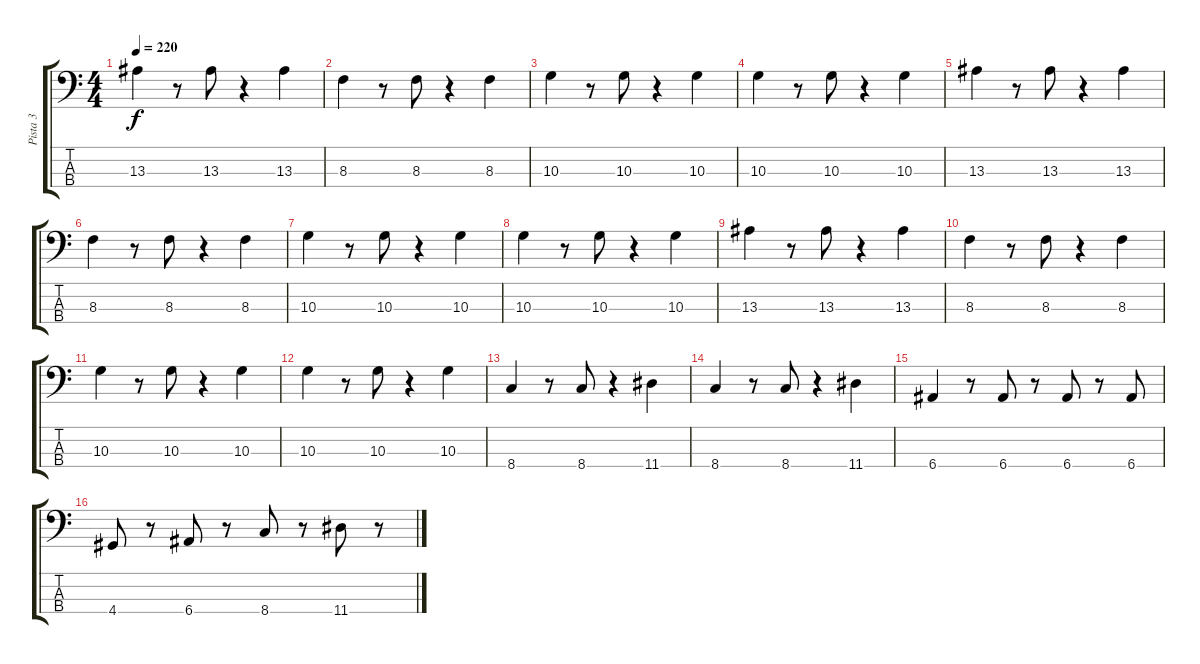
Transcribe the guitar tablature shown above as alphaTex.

\track ("Pista 3" "Pista 3") {instrument electricbassfinger}
\staff {score tabs}
\tuning (G2 D2 A1 E1) {hide}
\ts (4 4)
\tempo 220
\clef f4
\ks c
13.3.4{dy f} r.8 13.3.8 r.4 13.3.4 |
8.3.4 r.8 8.3.8 r.4 8.3.4 |
10.3.4 r.8 10.3.8 r.4 10.3.4 |
10.3.4 r.8 10.3.8 r.4 10.3.4 |
13.3.4 r.8 13.3.8 r.4 13.3.4 |
8.3.4 r.8 8.3.8 r.4 8.3.4 |
10.3.4 r.8 10.3.8 r.4 10.3.4 |
10.3.4 r.8 10.3.8 r.4 10.3.4 |
13.3.4 r.8 13.3.8 r.4 13.3.4 |
8.3.4 r.8 8.3.8 r.4 8.3.4 |
10.3.4 r.8 10.3.8 r.4 10.3.4 |
10.3.4 r.8 10.3.8 r.4 10.3.4 |
8.4.4 r.8 8.4.8 r.4 11.4.4 |
8.4.4 r.8 8.4.8 r.4 11.4.4 |
6.4.4 r.8 6.4.8 r.8 6.4.8 r.8 6.4.8 |
4.4.8 r.8 6.4.8 r.8 8.4.8 r.8 11.4.8 r.8
